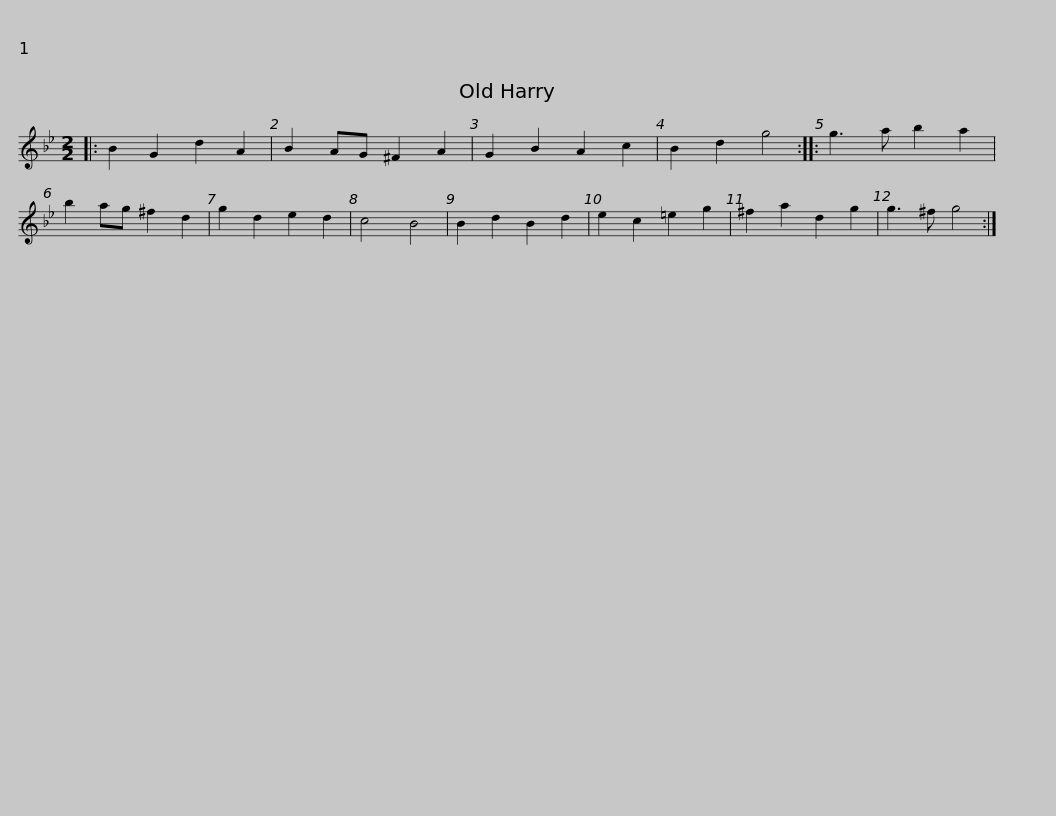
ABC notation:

X:1
L:1/8
M:2/2
I:linebreak $
K:Gmin
V:1 treble
V:1
|: B2 G2 d2 A2 | B2 AG ^F2 A2 | G2 B2 A2 c2 | B2 d2 g4 :: g3 a b2 a2 | %5
 b2 ag ^f2 d2 | g2 d2 e2 d2 | c4 B4 |$ B2 d2 B2 d2 | e2 c2 =e2 g2 | %10
 ^f2 a2 d2 g2 | g3 ^f g4 :| %12
